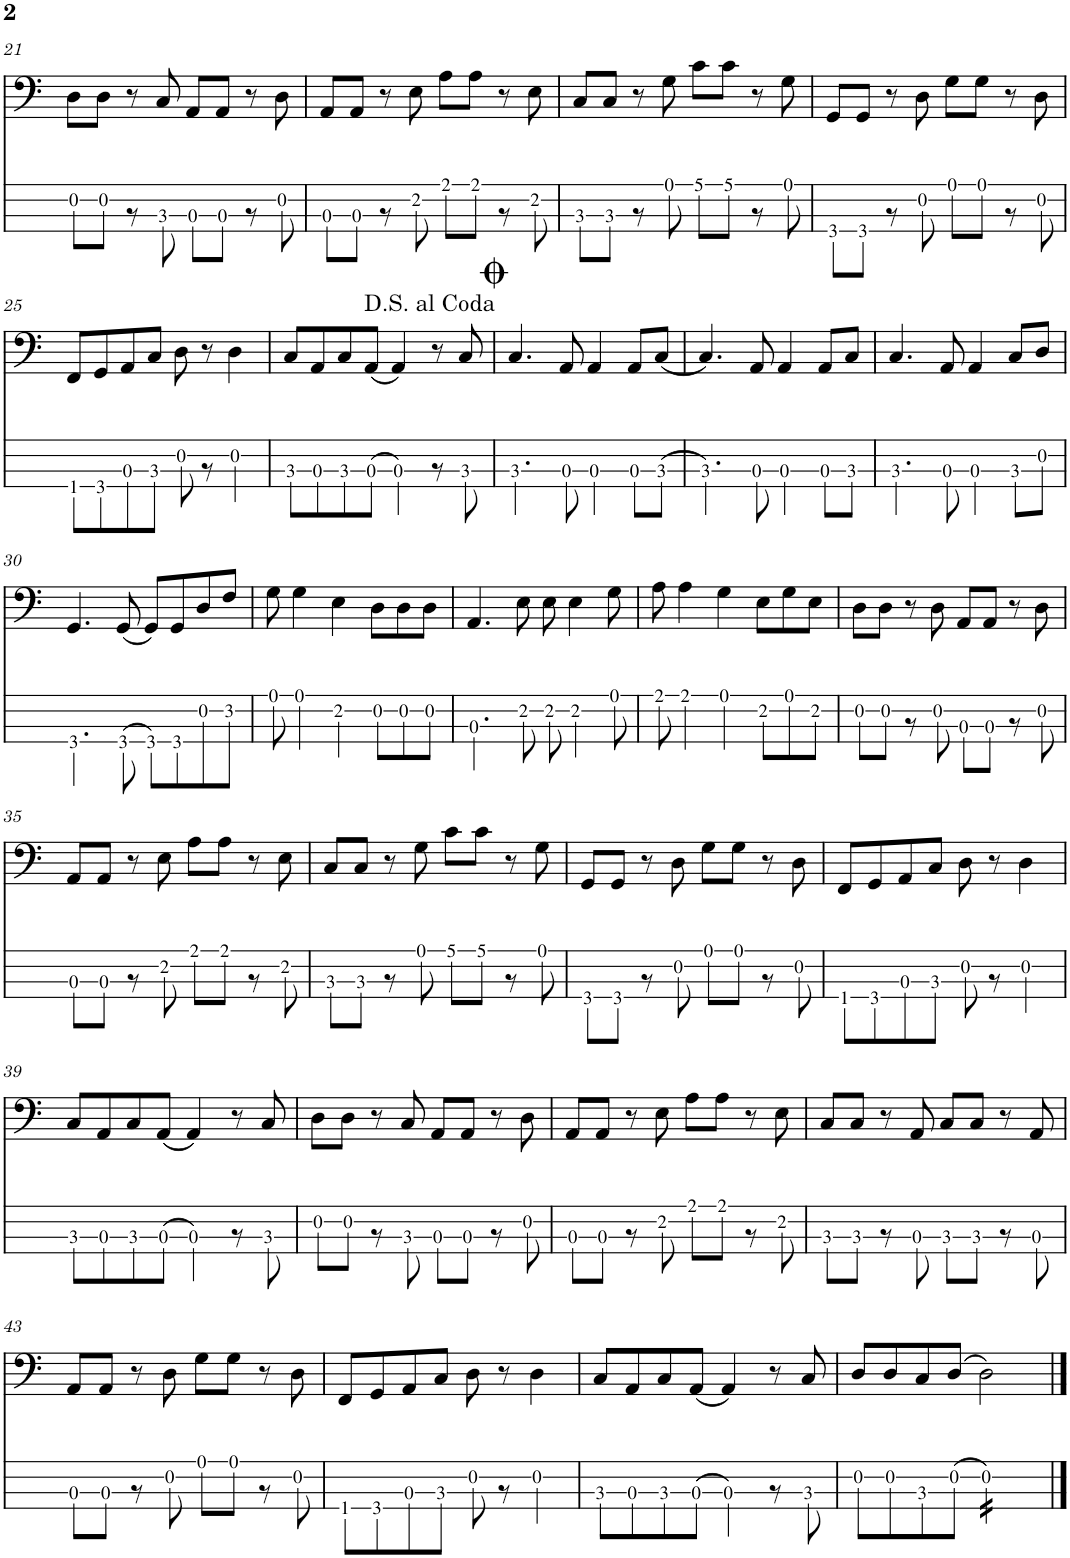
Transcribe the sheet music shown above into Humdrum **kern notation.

**kern	**kern
*part1	*part1
*staff2	*staff1
*I"Electric Bass	*
*I'El. B.	*
!!LO:PB:g=z
*	*clefF4
*Trd7c12	*Trd7c12
*k[]	*k[]
*M4/4	*M4/4
=21	=21
8D\L	8D\L
8D\J	8D\J
8r	8r
8C\	8C/
8AA\L	8AA/L
8AA\J	8AA/J
8r	8r
8D\	8D\
=22	=22
8AA\L	8AA/L
8AA\J	8AA/J
8r	8r
8E\	8E\
8A\L	8A\L
8A\J	8A\J
8r	8r
8E\	8E\
=23	=23
8C\L	8C/L
8C\J	8C/J
8r	8r
8G\	8G\
8c\L	8c\L
8c\J	8c\J
8r	8r
8G\	8G\
=24	=24
8GG\L	8GG/L
8GG\J	8GG/J
8r	8r
8D\	8D\
8G\L	8G\L
8G\J	8G\J
8r	8r
8D\	8D\
!!LO:LB:g=z
=25	=25
8FF\L	8FF/L
8GG\	8GG/
8AA\	8AA/
8C\J	8C/J
8D\	8D\
8r	8r
4D\	4D\
=26	=26
8C\L	8C/L
8AA\	8AA/
8C\	8C/
8AA\J	(8AA/J
4AA\	4AA/)
8r	8r
8C\	8C/
=27	=27
4.C\	4.C/
8AA\	8AA/
4AA\	4AA/
8AA\L	8AA/L
8C\J	(8C/J
=28	=28
4.C\	4.C/)
8AA\	8AA/
4AA\	4AA/
8AA\L	8AA/L
8C\J	8C/J
=29	=29
4.C\	4.C/
8AA\	8AA/
4AA\	4AA/
8C\L	8C/L
8D\J	8D/J
!!LO:LB:g=z
=30	=30
4.GG\	4.GG/
8GG\	(8GG/
8GG\L	8GG/L)
8GG\	8GG/
8D\	8D/
8F\J	8F/J
=31	=31
8G\	8G\
4G\	4G\
4E\	4E\
8D\L	8D\L
8D\	8D\
8D\J	8D\J
=32	=32
4.AA\	4.AA/
8E\	8E\
8E\	8E\
4E\	4E\
8G\	8G\
=33	=33
8A\	8A\
4A\	4A\
4G\	4G\
8E\L	8E\L
8G\	8G\
8E\J	8E\J
=34	=34
8D\L	8D\L
8D\J	8D\J
8r	8r
8D\	8D\
8AA\L	8AA/L
8AA\J	8AA/J
8r	8r
8D\	8D\
!!LO:LB:g=z
=35	=35
8AA\L	8AA/L
8AA\J	8AA/J
8r	8r
8E\	8E\
8A\L	8A\L
8A\J	8A\J
8r	8r
8E\	8E\
=36	=36
8C\L	8C/L
8C\J	8C/J
8r	8r
8G\	8G\
8c\L	8c\L
8c\J	8c\J
8r	8r
8G\	8G\
=37	=37
8GG\L	8GG/L
8GG\J	8GG/J
8r	8r
8D\	8D\
8G\L	8G\L
8G\J	8G\J
8r	8r
8D\	8D\
=38	=38
8FF\L	8FF/L
8GG\	8GG/
8AA\	8AA/
8C\J	8C/J
8D\	8D\
8r	8r
4D\	4D\
!!LO:LB:g=z
=39	=39
8C\L	8C/L
8AA\	8AA/
8C\	8C/
8AA\J	(8AA/J
4AA\	4AA/)
8r	8r
8C\	8C/
=40	=40
8D\L	8D\L
8D\J	8D\J
8r	8r
8C\	8C/
8AA\L	8AA/L
8AA\J	8AA/J
8r	8r
8D\	8D\
=41	=41
8AA\L	8AA/L
8AA\J	8AA/J
8r	8r
8E\	8E\
8A\L	8A\L
8A\J	8A\J
8r	8r
8E\	8E\
=42	=42
8C\L	8C/L
8C\J	8C/J
8r	8r
8AA\	8AA/
8C\L	8C/L
8C\J	8C/J
8r	8r
8AA\	8AA/
!!LO:LB:g=z
=43	=43
8AA\L	8AA/L
8AA\J	8AA/J
8r	8r
8D\	8D\
8G\L	8G\L
8G\J	8G\J
8r	8r
8D\	8D\
=44	=44
8FF\L	8FF/L
8GG\	8GG/
8AA\	8AA/
8C\J	8C/J
8D\	8D\
8r	8r
4D\	4D\
=45	=45
8C\L	8C/L
8AA\	8AA/
8C\	8C/
8AA\J	(8AA/J
4AA\	4AA/)
8r	8r
8C\	8C/
=46	=46
8D\L	8D/L
8D\	8D/
8C\	8C/
8D\J	(8D/J
2D\	2D\)
==	==
*-	*-
